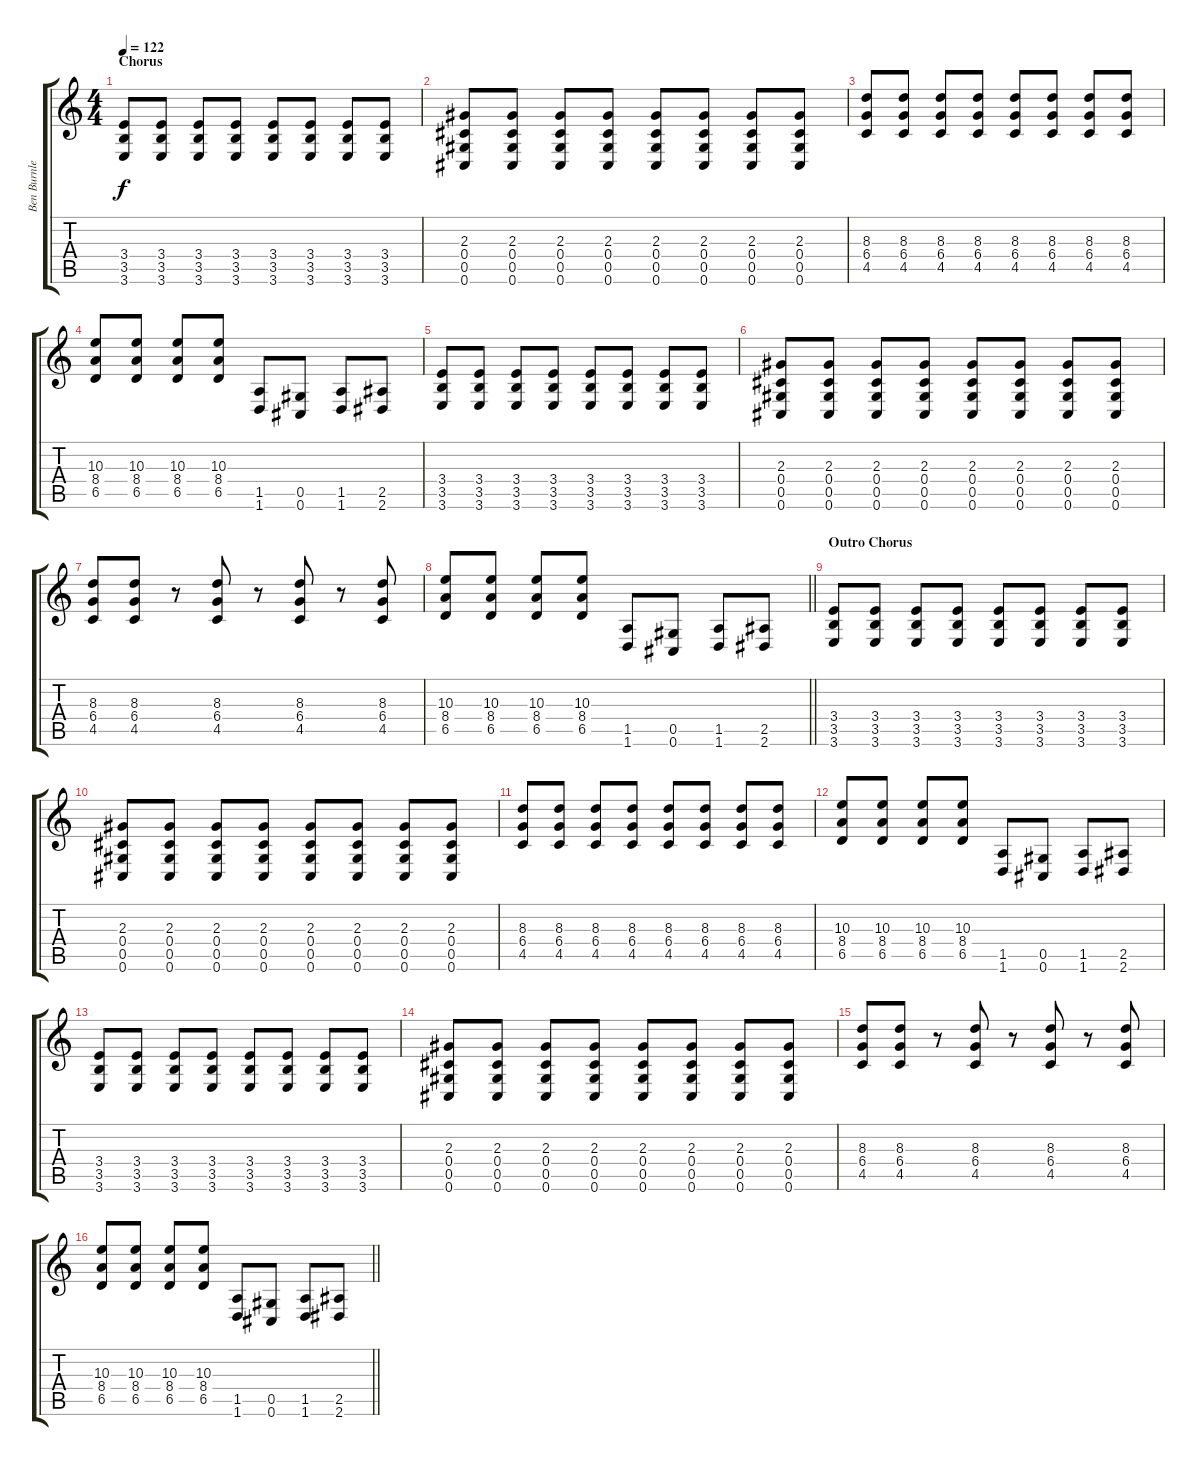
\track ("Ben Burnley [Guitar]" "Ben Burnle") {instrument distortionguitar}
\staff {score tabs}
\tuning (Eb4 Bb3 Gb3 Db3 Ab2 Db2) {hide}
\ts (4 4)
\section ("" "Chorus")
\tempo 122
\clef g2
\ks c
(3.4 3.5 3.6).8{dy f} (3.4 3.5 3.6).8 (3.4 3.5 3.6).8 (3.4 3.5 3.6).8 (3.4 3.5 3.6).8 (3.4 3.5 3.6).8 (3.4 3.5 3.6).8 (3.4 3.5 3.6).8 |
(2.3 0.4 0.5 0.6).8 (2.3 0.4 0.5 0.6).8 (2.3 0.4 0.5 0.6).8 (2.3 0.4 0.5 0.6).8 (2.3 0.4 0.5 0.6).8 (2.3 0.4 0.5 0.6).8 (2.3 0.4 0.5 0.6).8 (2.3 0.4 0.5 0.6).8 |
(8.3 6.4 4.5).8 (8.3 6.4 4.5).8 (8.3 6.4 4.5).8 (8.3 6.4 4.5).8 (8.3 6.4 4.5).8 (8.3 6.4 4.5).8 (8.3 6.4 4.5).8 (8.3 6.4 4.5).8 |
(10.3 8.4 6.5).8 (10.3 8.4 6.5).8 (10.3 8.4 6.5).8 (10.3 8.4 6.5).8 (1.5 1.6).8 (0.5 0.6).8 (1.5 1.6).8 (2.5 2.6).8 |
(3.4 3.5 3.6).8 (3.4 3.5 3.6).8 (3.4 3.5 3.6).8 (3.4 3.5 3.6).8 (3.4 3.5 3.6).8 (3.4 3.5 3.6).8 (3.4 3.5 3.6).8 (3.4 3.5 3.6).8 |
(2.3 0.4 0.5 0.6).8 (2.3 0.4 0.5 0.6).8 (2.3 0.4 0.5 0.6).8 (2.3 0.4 0.5 0.6).8 (2.3 0.4 0.5 0.6).8 (2.3 0.4 0.5 0.6).8 (2.3 0.4 0.5 0.6).8 (2.3 0.4 0.5 0.6).8 |
(8.3 6.4 4.5).8 (8.3 6.4 4.5).8 r.8 (8.3 6.4 4.5).8 r.8 (8.3 6.4 4.5).8 r.8 (8.3 6.4 4.5).8 |
\barLineRight lightlight
(10.3 8.4 6.5).8 (10.3 8.4 6.5).8 (10.3 8.4 6.5).8 (10.3 8.4 6.5).8 (1.5 1.6).8 (0.5 0.6).8 (1.5 1.6).8 (2.5 2.6).8 |
\section ("" "Outro Chorus")
(3.4 3.5 3.6).8 (3.4 3.5 3.6).8 (3.4 3.5 3.6).8 (3.4 3.5 3.6).8 (3.4 3.5 3.6).8 (3.4 3.5 3.6).8 (3.4 3.5 3.6).8 (3.4 3.5 3.6).8 |
(2.3 0.4 0.5 0.6).8 (2.3 0.4 0.5 0.6).8 (2.3 0.4 0.5 0.6).8 (2.3 0.4 0.5 0.6).8 (2.3 0.4 0.5 0.6).8 (2.3 0.4 0.5 0.6).8 (2.3 0.4 0.5 0.6).8 (2.3 0.4 0.5 0.6).8 |
(8.3 6.4 4.5).8 (8.3 6.4 4.5).8 (8.3 6.4 4.5).8 (8.3 6.4 4.5).8 (8.3 6.4 4.5).8 (8.3 6.4 4.5).8 (8.3 6.4 4.5).8 (8.3 6.4 4.5).8 |
(10.3 8.4 6.5).8 (10.3 8.4 6.5).8 (10.3 8.4 6.5).8 (10.3 8.4 6.5).8 (1.5 1.6).8 (0.5 0.6).8 (1.5 1.6).8 (2.5 2.6).8 |
(3.4 3.5 3.6).8 (3.4 3.5 3.6).8 (3.4 3.5 3.6).8 (3.4 3.5 3.6).8 (3.4 3.5 3.6).8 (3.4 3.5 3.6).8 (3.4 3.5 3.6).8 (3.4 3.5 3.6).8 |
(2.3 0.4 0.5 0.6).8 (2.3 0.4 0.5 0.6).8 (2.3 0.4 0.5 0.6).8 (2.3 0.4 0.5 0.6).8 (2.3 0.4 0.5 0.6).8 (2.3 0.4 0.5 0.6).8 (2.3 0.4 0.5 0.6).8 (2.3 0.4 0.5 0.6).8 |
(8.3 6.4 4.5).8 (8.3 6.4 4.5).8 r.8 (8.3 6.4 4.5).8 r.8 (8.3 6.4 4.5).8 r.8 (8.3 6.4 4.5).8 |
\barLineRight lightlight
(10.3 8.4 6.5).8 (10.3 8.4 6.5).8 (10.3 8.4 6.5).8 (10.3 8.4 6.5).8 (1.5 1.6).8 (0.5 0.6).8 (1.5 1.6).8 (2.5 2.6).8
